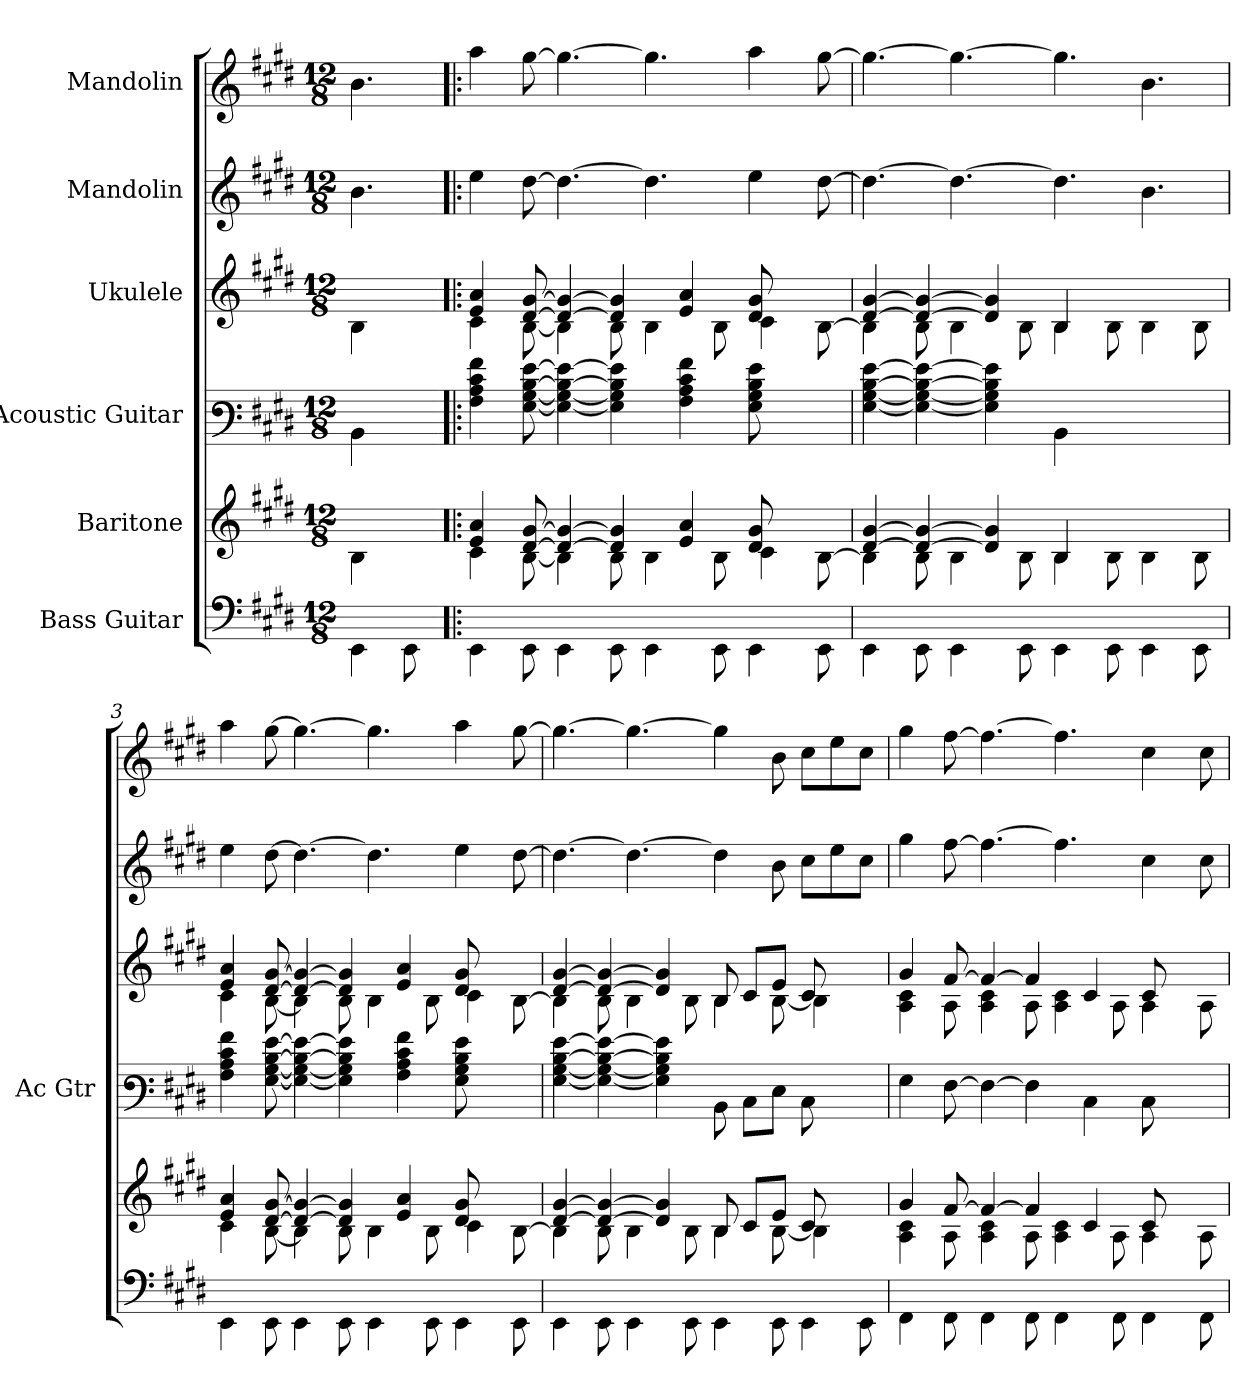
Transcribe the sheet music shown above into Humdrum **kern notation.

**kern	**kern	**kern	**kern	**kern	**kern
*part6	*part5	*part4	*part3	*part2	*part1
*staff6	*staff5	*staff4	*staff3	*staff2	*staff1
*I"Bass Guitar	*I"Baritone	*I"Acoustic Guitar	*I"Ukulele	*I"Mandolin	*I"Mandolin
*	*	*I'Ac Gtr	*	*	*
*stria4	*stria4	*stria6	*stria4	*	*
*	*	*	*	*clefG2	*clefG2
*k[f#c#g#d#]	*k[f#c#g#d#]	*k[f#c#g#d#]	*k[f#c#g#d#]	*k[f#c#g#d#]	*k[f#c#g#d#]
*E:	*E:	*E:	*E:	*E:	*E:
*M12/8	*M12/8	*M12/8	*M12/8	*M12/8	*M12/8
*MM96	*MM96	*MM96	*MM96	*MM96	*MM96
=	=	=	=	=	=
4EE\	4B\	4BB\	4B\	4.b\	4.b\
8EE\	8ryy	8ryy	8ryy	.	.
=1!|:	=1!|:	=1!|:	=1!|:	=1!|:	=1!|:
*stria4	*stria4	*stria6	*stria4	*	*
*	*^	*	*^	*	*
4EE\	4e/ 4a/	4c#\	4A\ 4c#\ 4e\ 4a\	4e/ 4a/	4c#\	4ee\	4aa\
8EE\	[8d#/ [8g#/	[8B\	[8G#\ [8B\ [8d#\ [8g#\	[8d#/ [8g#/	[8B\	[8dd#\	[8gg#\
4EE\	4d#/_ 4g#/_	4B\]	4G#\_ 4B\_ 4d#\_ 4g#\_	4d#/_ 4g#/_	4B\]	4.dd#\_	4.gg#\_
8EE\	4d#/] 4g#/]	8B\	4G#\] 4B\] 4d#\] 4g#\]	4d#/] 4g#/]	8B\	.	.
4EE\	.	4B\	.	.	4B\	4.dd#\]	4.gg#\]
.	4e/ 4a/	.	4A\ 4c#\ 4e\ 4a\	4e/ 4a/	.	.	.
8EE\	.	8B\	.	.	8B\	.	.
4EE\	8d#/ 8g#/	4c#\	8G#\ 8B\ 8d#\ 8g#\	8d#/ 8g#/	4c#\	4ee\	4aa\
.	4ryy	.	4ryy	4ryy	.	.	.
8EE\	.	[8B\	.	.	[8B\	[8dd#\	[8gg#\
=2	=2	=2	=2	=2	=2	=2	=2
4EE\	[4d#/ [4g#/	4B\]	[4G#\ [4B\ [4d#\ [4g#\	[4d#/ [4g#/	4B\]	4.dd#\_	4.gg#\_
8EE\	4d#/_ 4g#/_	8B\	4G#\_ 4B\_ 4d#\_ 4g#\_	4d#/_ 4g#/_	8B\	.	.
4EE\	.	4B\	.	.	4B\	4.dd#\_	4.gg#\_
.	4d#/] 4g#/]	.	4G#\] 4B\] 4d#\] 4g#\]	4d#/] 4g#/]	.	.	.
8EE\	.	8B\	.	.	8B\	.	.
4EE\	4B/	4B\	4BB\	4B/	4B\	4.dd#\]	4.gg#\]
8EE\	2ryy	8B\	2ryy	2ryy	8B\	.	.
4EE\	.	4B\	.	.	4B\	4.b\	4.b\
8EE\	.	8B\	.	.	8B\	.	.
=3	=3	=3	=3	=3	=3	=3	=3
4EE\	4e/ 4a/	4c#\	4A\ 4c#\ 4e\ 4a\	4e/ 4a/	4c#\	4ee\	4aa\
8EE\	[8d#/ [8g#/	[8B\	[8G#\ [8B\ [8d#\ [8g#\	[8d#/ [8g#/	[8B\	[8dd#\	[8gg#\
4EE\	4d#/_ 4g#/_	4B\]	4G#\_ 4B\_ 4d#\_ 4g#\_	4d#/_ 4g#/_	4B\]	4.dd#\_	4.gg#\_
8EE\	4d#/] 4g#/]	8B\	4G#\] 4B\] 4d#\] 4g#\]	4d#/] 4g#/]	8B\	.	.
4EE\	.	4B\	.	.	4B\	4.dd#\]	4.gg#\]
.	4e/ 4a/	.	4A\ 4c#\ 4e\ 4a\	4e/ 4a/	.	.	.
8EE\	.	8B\	.	.	8B\	.	.
4EE\	8d#/ 8g#/	4c#\	8G#\ 8B\ 8d#\ 8g#\	8d#/ 8g#/	4c#\	4ee\	4aa\
.	4ryy	.	4ryy	4ryy	.	.	.
8EE\	.	[8B\	.	.	[8B\	[8dd#\	[8gg#\
!!LO:LB:g=z
=4	=4	=4	=4	=4	=4	=4	=4
4EE\	[4d#/ [4g#/	4B\]	[4G#\ [4B\ [4d#\ [4g#\	[4d#/ [4g#/	4B\]	4.dd#\_	4.gg#\_
8EE\	4d#/_ 4g#/_	8B\	4G#\_ 4B\_ 4d#\_ 4g#\_	4d#/_ 4g#/_	8B\	.	.
4EE\	.	4B\	.	.	4B\	4.dd#\_	4.gg#\_
.	4d#/] 4g#/]	.	4G#\] 4B\] 4d#\] 4g#\]	4d#/] 4g#/]	.	.	.
8EE\	.	8B\	.	.	8B\	.	.
4EE\	8B/	4B\	8BB\	8B/	4B\	4dd#\]	4gg#\]
.	8c#/L	.	8C#\L	8c#/L	.	.	.
8EE\	8e/J	[8B\	8E\J	8e/J	[8B\	8b\	8b\
4EE\	8c#/	4B\]	8C#\	8c#/	4B\]	8cc#\L	8cc#\L
.	4ryy	.	4ryy	4ryy	.	8ee\	8ee\
8EE\	.	8ryy	.	.	8ryy	8cc#\J	8cc#\J
=5	=5	=5	=5	=5	=5	=5	=5
4FF#\	4g#/	4A\ 4c#\	4G#\	4g#/	4A\ 4c#\	4gg#\	4gg#\
8FF#\	[8f#/	8A\	[8F#\	[8f#/	8A\	[8ff#\	[8ff#\
4FF#\	4f#/_	4A\ 4c#\	4F#\_	4f#/_	4A\ 4c#\	4.ff#\_	4.ff#\_
8FF#\	4f#/]	8A\	4F#\]	4f#/]	8A\	.	.
4FF#\	.	4A\ 4c#\	.	.	4A\ 4c#\	4.ff#\]	4.ff#\]
.	4c#/	.	4C#\	4c#/	.	.	.
8FF#\	.	8A\	.	.	8A\	.	.
4FF#\	8c#/	4A\	8C#\	8c#/	4A\	4cc#\	4cc#\
.	4ryy	.	4ryy	4ryy	.	.	.
8FF#\	.	8A\	.	.	8A\	8cc#\	8cc#\
*	*v	*v	*	*v	*v	*	*
=	=	=	=	=	=
*-	*-	*-	*-	*-	*-
